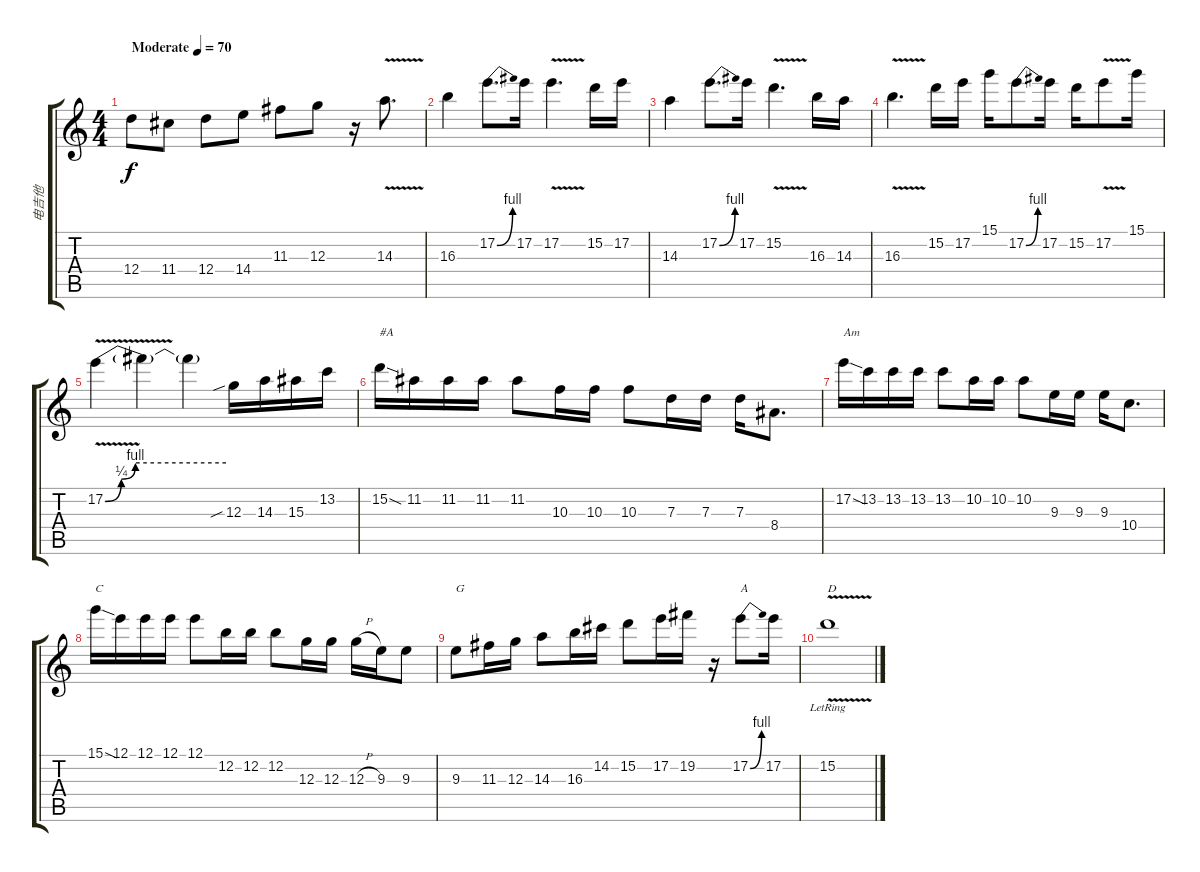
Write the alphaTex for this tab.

\track ("电吉他" "电吉他") {instrument overdrivenguitar}
\staff {score tabs}
\tuning (E4 B3 G3 D3 A2 E2) {hide}
\ts (4 4)
\tempo (70 "Moderate")
\clef g2
\ks c
12.4.8{dy f instrument overdrivenguitar} 11.4.8 12.4.8 14.4.8 11.3.8 12.3.8 r.16 14.3{v}.8{d txt ""} |
16.3.4 17.2{be (bend 0 0 60 4)}.8{d} 17.2.16 17.2{v}.4{d} 15.2.16 17.2.16 |
14.3.4 17.2{be (bend 0 0 60 4)}.8{d} 17.2.16 15.2{v}.4{d} 16.3.16 14.3.16 |
16.3{v}.4{d} 15.2.16 17.2.16 15.1.16 17.2{be (bend 0 0 60 4)}.8 17.2.16 15.2.16 17.2{v}.8 15.1.16 |
17.2{be (custom 0 0 8 1 15 4 60 4) v}.4 17.2{t}.4 17.2{t}.4 12.3{sib}.16 14.3.16 15.3.16 13.2.16 |
15.2{sod}.16{txt "#A"} 11.2.16 11.2.16 11.2.16 11.2.8 10.3.16 10.3.16 10.3.8 7.3.16 7.3.16 7.3.16 8.4.8{d} |
17.2{sod}.16{txt "Am"} 13.2.16 13.2.16 13.2.16 13.2.8 10.2.16 10.2.16 10.2.8 9.3.16 9.3.16 9.3.16 10.4.8{d} |
15.1{sod}.16{txt "C"} 12.1.16 12.1.16 12.1.16 12.1.8 12.2.16 12.2.16 12.2.8 12.3.16 12.3.16 12.3{h}.16 9.3.16 9.3.8 |
9.3.8{txt "G"} 11.3.16 12.3.16 14.3.8 16.3.16 14.2.16 15.2.8 17.2.16 19.2.16 r.16 17.2{be (bend 0 0 60 4)}.8{txt "A"} 17.2.16 |
15.2{v lr}.1{txt "D"}
